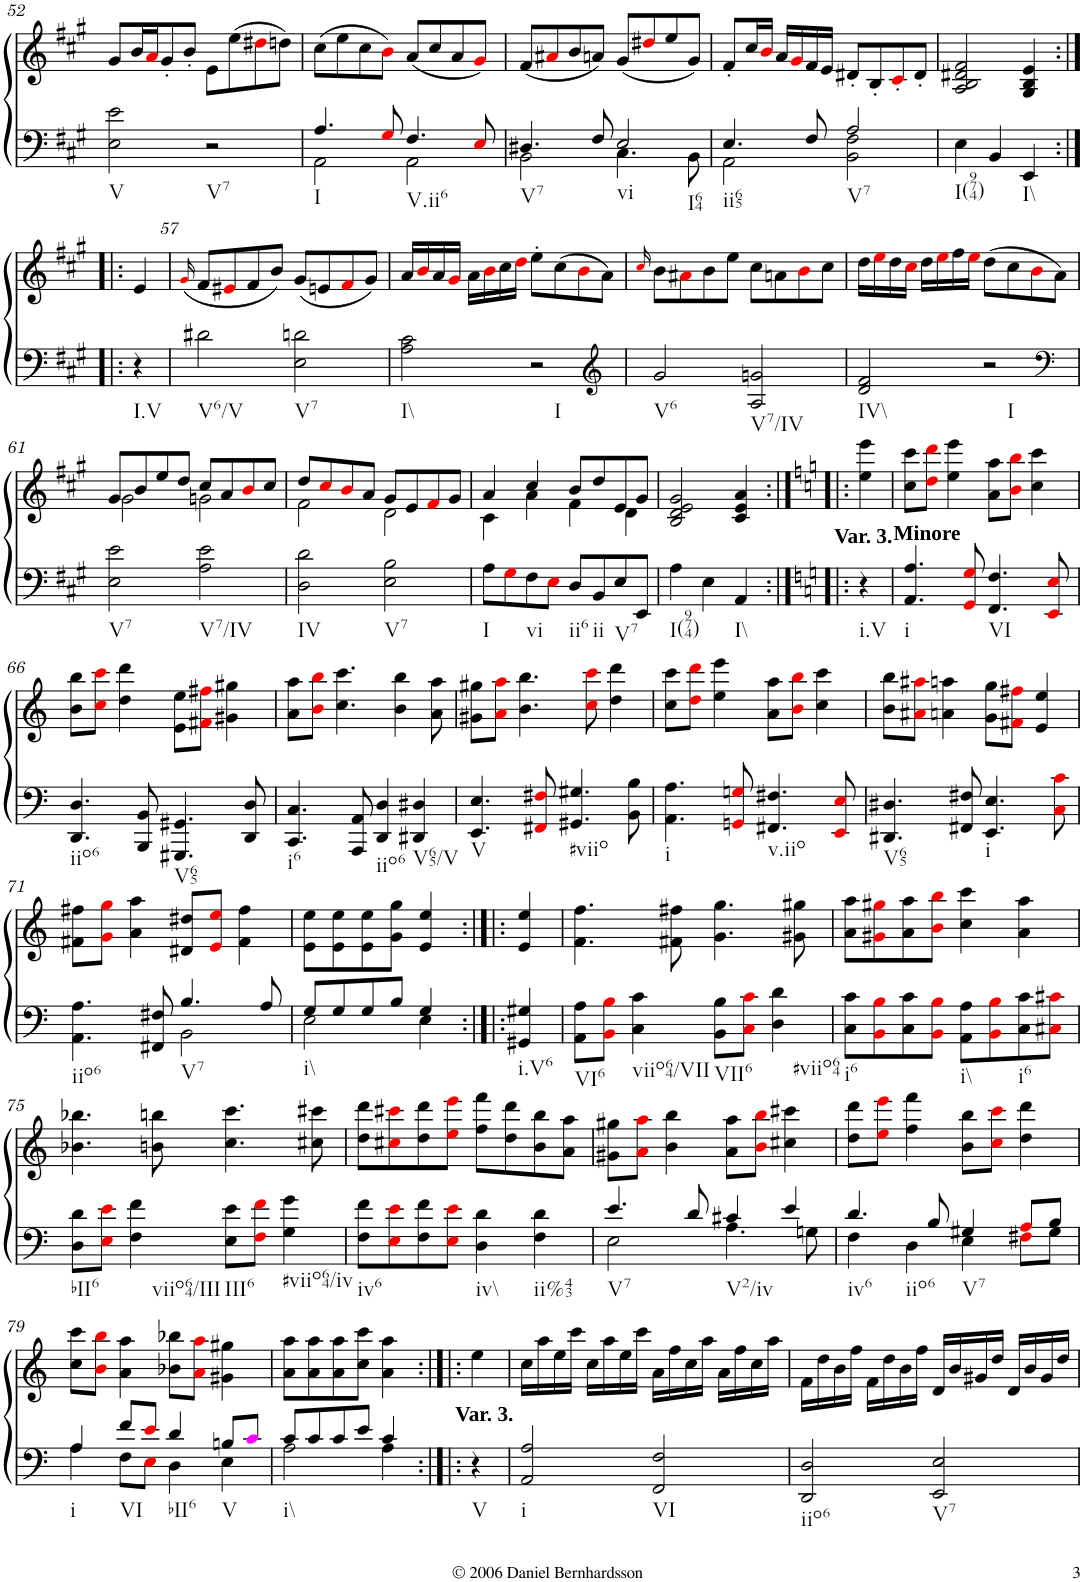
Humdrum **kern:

**kern	**kern
*part1	*part1
*staff2	*staff1
*I"Piano	*
*I'Pno.	*
!!LO:PB:g=z
*clefF4	*clefF4
*k[f#c#g#]	*k[f#c#g#]
*A:	*A:
*M2/2	*M2/2
*met(c|)	*met(c|)
=52	=52
!LO:TX:b:t=V	!
2E\ 2e\	8g#/L
.	16b/L
.	16ai/J
.	8g#'/
.	8b'/J
!LO:TX:b:t=V7	!
2r	8e\L
.	(8ee\
.	8dd#Xi\
.	8ddn\J)
=53	=53
*^	*
!LO:TX:b:t=I	!	!
4.A/	2AA\	(8cc#\L
.	.	8ee\
.	.	8cc#\
8G#i/	.	8bi\J)
!LO:TX:b:t=V.ii6	!	!
4.F#/	2AA\	(8a/L
.	.	8cc#/
.	.	8a/
8Ei/	.	8g#i/J)
=54	=54	=54
!LO:TX:b:t=V7	!	!
4.D#X/	2BB\	(8f#/L
.	.	8a#Xi/
.	.	8b/
8F#/	.	8an/J)
!LO:TX:b:t=vi	!	!
!LO:TX:b:t=I64	!	!
2E/	4.C#\	(8g#/L
.	.	8dd#Xi/
.	.	8ee/
.	8BB\	8g#/J)
=55	=55	=55
!LO:TX:b:t=ii65	!	!
4.E/	2AA\	8f#'/L
.	.	16cc#/L
.	.	16bi/JJ
.	.	16a/LL
.	.	16g#i/
8F#/	.	16f#/
.	.	16e/JJ
!LO:TX:b:t=V7	!	!
2A/	2BB\ 2F#\	8d#X'/L
.	.	8B'/
.	.	8c#'i/
.	.	8d#'/J
*v	*v	*
=56	=56
!LO:TX:b:t=I(974)	!
4E\	2A/ 2B/ 2d#X/ 2f#/
4BB/	.
!LO:TX:b:t=I\\	!
4EE/	4G#/ 4B/ 4e/
!!LO:LB:g=z
=56X7:|!|:	=56X7:|!|:
!LO:TX:b:t=I.V	!
4r	4e/
=57	=57
.	(16qg#i/
!LO:TX:b:t=V6/V	!
2d#X\	8f#/L
.	8e#Xi/
.	8f#/
.	8b/J)
!LO:TX:b:t=V7	!
2E\ 2dn\	(8g#/L
.	8en/
.	8f#i/
.	8g#/J)
=58	=58
!LO:TX:b:t=I\\	!
2A\ 2c#\	16a/LL
.	16bi/
.	16a/
.	16g#i/JJ
.	16a\LL
.	16bi\
.	16cc#\
.	16ddi\JJ
!LO:TX:b:t=I	!
2r	8ee'\L
.	(8cc#\
.	8bi\
*clefG2	*
.	8a\J)
=59	=59
.	16qcc#i/
!LO:TX:b:t=V6	!
2g#/	8b\L
.	8a#Xi\
.	8b\
.	8ee\J
!LO:TX:b:t=V7/IV	!
2A/ 2gn/	8cc#\L
.	8an\
.	8bi\
.	8cc#\J
=60	=60
!LO:TX:b:t=IV\\	!
2d/ 2f#/	16dd\LL
.	16eei\
.	16dd\
.	16cc#i\JJ
.	16dd\LL
.	16eei\
.	16ff#\
.	16eei\JJ
!LO:TX:b:t=I	!
2r	(8dd\L
.	8cc#\
.	8bi\
*clefF4	*
.	8a\J)
!!LO:LB:g=z
=61	=61
*	*^
!LO:TX:b:t=V7	!	!
2E\ 2e\	8g#/L	2g#\
.	8b/	.
.	8ee/	.
.	8dd/J	.
!LO:TX:b:t=V7/IV	!	!
2A\ 2e\	8cc#/L	2gn\
.	8a/	.
.	8bi/	.
.	8cc#/J	.
=62	=62	=62
!LO:TX:b:t=IV	!	!
2D\ 2d\	8dd/L	2f#\
.	8cc#i/	.
.	8bi/	.
.	8a/J	.
!LO:TX:b:t=V7	!	!
2E\ 2B\	8g#/L	2d\
.	8e/	.
.	8f#i/	.
.	8g#/J	.
=63	=63	=63
!LO:TX:b:t=I	!	!
8A\L	4a/	4c#\
8G#i\	.	.
!LO:TX:b:t=vi	!	!
8F#\	4cc#/	4a\
8Ei\J	.	.
!LO:TX:b:t=ii6	!	!
8D/L	8b/L	4f#\
!LO:TX:b:t=ii	!	!
8BB/	8dd/	.
!LO:TX:b:t=V7	!	!
8E/	8e/	4d\
8EE/J	8g#/J	.
*	*v	*v
=64	=64
!LO:TX:b:t=I(974)	!
4A\	2B/ 2d/ 2e/ 2g#/
4E\	.
!LO:TX:b:t=I\\	!
4AA/	4c#/ 4e/ 4a/
=64X8:|!|:	=64X8:|!|:
*k[]	*k[]
*C:	*C:
!	!LO:TX:b:B:t=Var. 3.
!LO:TX:b:t=i.V	!
4r	4ee\ 4eee\
=65	=65
!	!LO:TX:b:B:t=Minore
!LO:TX:b:t=i	!
4.AA/ 4.A/	8cc\ 8ccc\L
.	8ddi\ 8dddi\J
.	4ee\ 4eee\
8GGi/ 8Gi/	.
!LO:TX:b:t=VI	!
4.FF/ 4.F/	8a\ 8aa\L
.	8bi\ 8bbi\J
.	4cc\ 4ccc\
8EEi/ 8Ei/	.
!!LO:LB:g=z
=66	=66
!LO:TX:b:t=iio6	!
4.DD/ 4.D/	8b\ 8bb\L
.	8cci\ 8ccci\J
.	4dd\ 4ddd\
8BBB/ 8BB/	.
!LO:TX:b:t=V65	!
4.GGG#X/ 4.GG#X/	8e\ 8ee\L
.	8f#Xi\ 8ff#Xi\J
.	4g#X\ 4gg#X\
8DD/ 8D/	.
=67	=67
!LO:TX:b:t=i6	!
4.CC/ 4.C/	8a\ 8aa\L
.	8bi\ 8bbi\J
.	4.cc\ 4.ccc\
8AAA/ 8AA/	.
!LO:TX:b:t=iio6	!
4DD/ 4D/	.
.	4b\ 4bb\
!LO:TX:b:t=V65/V	!
4DD#X/ 4D#X/	.
.	8a\ 8aa\
=68	=68
!LO:TX:b:t=V	!
4.EE/ 4.E/	8g#X\ 8gg#X\L
.	8ai\ 8aai\J
.	4.b\ 4.bb\
8FF#Xi/ 8F#Xi/	.
!LO:TX:b:t=#viio	!
4.GG#X/ 4.G#X/	.
.	8cci\ 8ccci\
.	4dd\ 4ddd\
8BB\ 8B\	.
=69	=69
!LO:TX:b:t=i	!
4.AA\ 4.A\	8cc\ 8ccc\L
.	8ddi\ 8dddi\J
.	4ee\ 4eee\
8GGni/ 8Gni/	.
!LO:TX:b:t=v.iio	!
4.FF#X/ 4.F#X/	8a\ 8aa\L
.	8bi\ 8bbi\J
.	4cc\ 4ccc\
8EEi/ 8Ei/	.
=70	=70
!LO:TX:b:t=V65	!
4.DD#X/ 4.D#X/	8b\ 8bb\L
.	8a#Xi\ 8aa#Xi\J
.	4an\ 4aan\
8FF#X/ 8F#X/	.
!LO:TX:b:t=i	!
4.EE/ 4.E/	8g\ 8gg\L
.	8f#Xi\ 8ff#Xi\J
.	4e/ 4ee/
8Ci\ 8ci\	.
!!LO:LB:g=z
=71	=71
*^	*
!LO:TX:b:t=iio6	!	!
4.AA\ 4.A\	2ryy	8f#X\ 8ff#X\L
.	.	8gi\ 8ggi\J
.	.	4a\ 4aa\
8FF#X/ 8F#X/	.	.
!LO:TX:b:t=V7	!	!
4.B/	2BB\	8d#X/ 8dd#X/L
.	.	8ei/ 8eei/J
.	.	4f#\ 4ff#\
8A/	.	.
=72	=72	=72
!LO:TX:b:t=i\\	!	!
8G/L	2E\	8e\ 8ee\L
8G/	.	8e\ 8ee\
8G/	.	8e\ 8ee\
8B/J	.	8g\ 8gg\J
4G/	4E\	4e/ 4ee/
=72X9:|!|:	=72X9:|!|:	=72X9:|!|:
!LO:TX:b:t=i.V6	!	!
*v	*v	*
4GG#X/ 4G#X/	4e/ 4ee/
=73	=73
!LO:TX:b:t=VI6	!
8AA\ 8A\L	4.f\ 4.ff\
8BBi\ 8Bi\J	.
!LO:TX:b:t=viio64/VII	!
4C\ 4c\	.
.	8f#X\ 8ff#X\
!LO:TX:b:t=VII6	!
8BB\ 8B\L	4.g\ 4.gg\
8Ci\ 8ci\J	.
!LO:TX:b:t=#viio64	!
4D\ 4d\	.
.	8g#X\ 8gg#X\
=74	=74
!LO:TX:b:t=i6	!
8C\ 8c\L	8a\ 8aa\L
8BBi\ 8Bi\	8g#Xi\ 8gg#Xi\
8C\ 8c\	8a\ 8aa\
8BBi\ 8Bi\J	8bi\ 8bbi\J
!LO:TX:b:t=i\\	!
8AA\ 8A\L	4cc\ 4ccc\
8BBi\ 8Bi\	.
!LO:TX:b:t=i6	!
8C\ 8c\	4a\ 4aa\
8C#Xi\ 8c#Xi\J	.
!!LO:LB:g=z
=75	=75
!LO:TX:b:t=bII6	!
8D\ 8d\L	4.b-X\ 4.bb-X\
8Ei\ 8ei\J	.
!LO:TX:b:t=viio64/III	!
4F\ 4f\	.
.	8bn\ 8bbn\
!LO:TX:b:t=III6	!
8E\ 8e\L	4.cc\ 4.ccc\
8Fi\ 8fi\J	.
!LO:TX:b:t=#viio64/iv	!
4G\ 4g\	.
.	8cc#X\ 8ccc#X\
=76	=76
!LO:TX:b:t=iv6	!
8F\ 8f\L	8dd\ 8ddd\L
8Ei\ 8ei\	8cc#Xi\ 8ccc#Xi\
8F\ 8f\	8dd\ 8ddd\
8Ei\ 8ei\J	8eei\ 8eeei\J
!LO:TX:b:t=iv\\	!
4D\ 4d\	8ff\ 8fff\L
.	8dd\ 8ddd\
!LO:TX:b:t=ii%43	!
4F\ 4d\	8b\ 8bb\
.	8a\ 8aa\J
=77	=77
*^	*
!LO:TX:b:t=V7	!	!
4.e/	2E\	8g#X\ 8gg#X\L
.	.	8ai\ 8aai\J
.	.	4b\ 4bb\
8d/	.	.
!LO:TX:b:t=V2/iv	!	!
4c#X/	4.A\	8a\ 8aa\L
.	.	8bi\ 8bbi\J
4e/	.	4cc#X\ 4ccc#X\
.	8Gn\	.
=78	=78	=78
!LO:TX:b:t=iv6	!	!
!LO:TX:b:t=iio6	!	!
4.d/	4F\	8dd\ 8ddd\L
.	.	8eei\ 8eeei\J
.	4D\	4ff\ 4fff\
8B/	.	.
!LO:TX:b:t=V7	!	!
4G#X/	4E\	8b\ 8bb\L
.	.	8cci\ 8ccci\J
8Ai/L	8F#Xi\L	4dd\ 4ddd\
8B/J	8G#\J	.
!!LO:LB:g=z
=79	=79	=79
!LO:TX:b:t=i	!	!
4A/	4A\	8cc\ 8ccc\L
.	.	8bi\ 8bbi\J
!LO:TX:b:t=VI	!	!
8f/L	8F\L	4a\ 4aa\
8ei/J	8Ei\J	.
!LO:TX:b:t=bII6	!	!
4d/	4D\	8b-X\ 8bb-X\L
.	.	8ai\ 8aai\J
!LO:TX:b:t=V	!	!
8Bn/L	4E\	4g#X\ 4gg#X\
8cj/J	.	.
=80	=80	=80
!LO:TX:b:t=i\\	!	!
8c/L	2A\	8a\ 8aa\L
8c/	.	8a\ 8aa\
8c/	.	8a\ 8aa\
8e/J	.	8cc\ 8ccc\J
4c/	4A\	4a\ 4aa\
=80X10:|!|:	=80X10:|!|:	=80X10:|!|:
!	!	!LO:TX:b:B:t=Var. 3.
!LO:TX:b:t=V	!	!
*v	*v	*
4r	4ee\
=81	=81
!LO:TX:b:t=i	!
2AA/ 2A/	16cc\LL
.	16aa\
.	16ee\
.	16ccc\JJ
.	16cc\LL
.	16aa\
.	16ee\
.	16ccc\JJ
!LO:TX:b:t=VI	!
2FF/ 2F/	16a\LL
.	16ff\
.	16cc\
.	16aa\JJ
.	16a\LL
.	16ff\
.	16cc\
.	16aa\JJ
=82	=82
!LO:TX:b:t=iio6	!
2DD/ 2D/	16f\LL
.	16dd\
.	16b\
.	16ff\JJ
.	16f\LL
.	16dd\
.	16b\
.	16ff\JJ
!LO:TX:b:t=V7	!
2EE/ 2E/	16d/LL
.	16b/
.	16g#X/
.	16dd/JJ
.	16d/LL
.	16b/
.	16g#/
.	16dd/JJ
=	=
*-	*-
